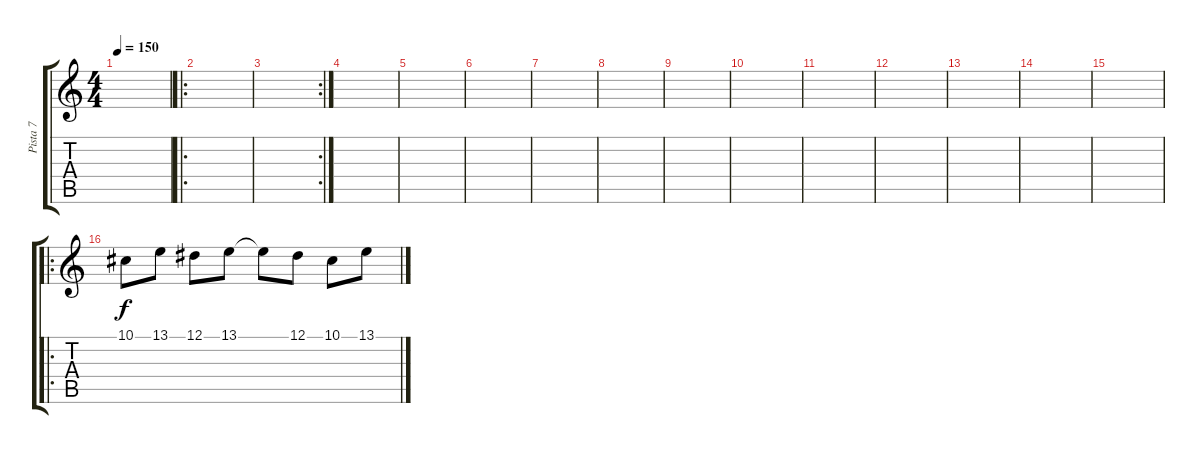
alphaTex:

\track ("Pista 7" "Pista 7") {instrument lead6voice}
\staff {score tabs}
\tuning (Eb4 Bb3 Gb3 Db3 Ab2 Eb2) {hide}
\ts (4 4)
\tempo 150
\clef g2
\ks c
|
\ro
|
\rc 2
|
|
|
|
|
|
|
|
|
|
|
|
|
\ro
10.1.8 13.1.8 12.1.8 13.1.8 13.1{t}.8 12.1.8 10.1.8 13.1.8
